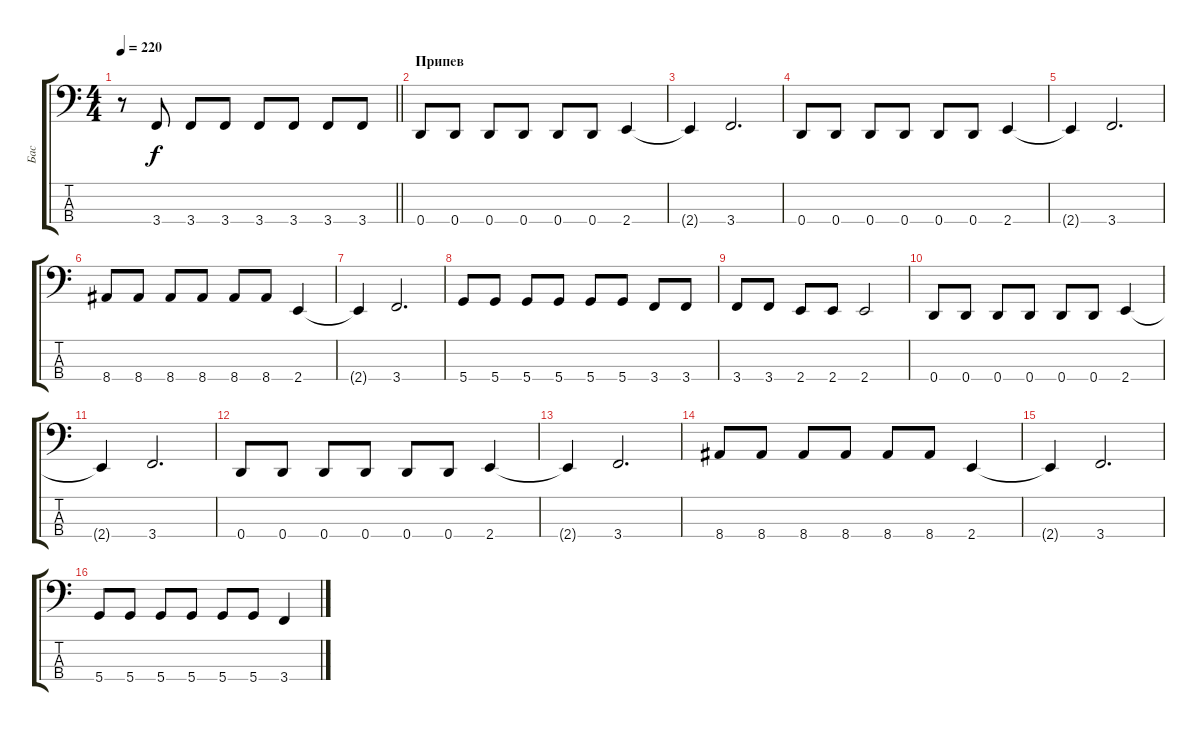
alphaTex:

\track ("Бас" "Бас") {instrument electricbassfinger}
\staff {score tabs}
\tuning (G2 D2 A1 D1) {hide}
\ts (4 4)
\section ("" "")
\tempo 220
\clef f4
\barLineRight lightlight
\ks c
r.8{dy f} 3.4.8 3.4.8 3.4.8 3.4.8 3.4.8 3.4.8 3.4.8 |
\section ("" "Припев")
0.4.8 0.4.8 0.4.8 0.4.8 0.4.8 0.4.8 2.4.4 |
2.4{t}.4 3.4.2{d} |
0.4.8 0.4.8 0.4.8 0.4.8 0.4.8 0.4.8 2.4.4 |
2.4{t}.4 3.4.2{d} |
8.4.8 8.4.8 8.4.8 8.4.8 8.4.8 8.4.8 2.4.4 |
2.4{t}.4 3.4.2{d} |
5.4.8 5.4.8 5.4.8 5.4.8 5.4.8 5.4.8 3.4.8 3.4.8 |
3.4.8 3.4.8 2.4.8 2.4.8 2.4.2 |
0.4.8 0.4.8 0.4.8 0.4.8 0.4.8 0.4.8 2.4.4 |
2.4{t}.4 3.4.2{d} |
0.4.8 0.4.8 0.4.8 0.4.8 0.4.8 0.4.8 2.4.4 |
2.4{t}.4 3.4.2{d} |
8.4.8 8.4.8 8.4.8 8.4.8 8.4.8 8.4.8 2.4.4 |
2.4{t}.4 3.4.2{d} |
5.4.8 5.4.8 5.4.8 5.4.8 5.4.8 5.4.8 3.4.4
